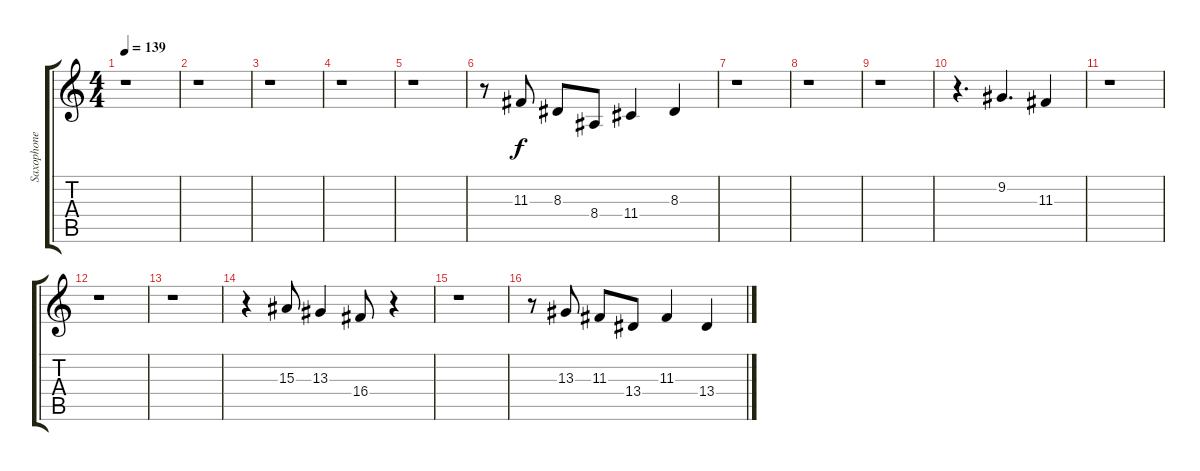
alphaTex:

\track ("Saxophone" "Saxophone") {instrument altosax}
\staff {score tabs}
\tuning (E4 B3 G3 D3 A2 E2) {hide}
\ts (4 4)
\tempo 139
\clef g2
\ks c
r.1{dy f} |
r.1 |
r.1 |
r.1 |
r.1 |
r.8 11.3.8 8.3.8 8.4.8 11.4.4 8.3.4 |
r.1 |
r.1 |
r.1 |
r.4{d} 9.2.4{d} 11.3.4 |
r.1 |
r.1 |
r.1 |
r.4 15.3.8 13.3.4 16.4.8 r.4 |
r.1 |
r.8 13.3.8 11.3.8 13.4.8 11.3.4 13.4.4
